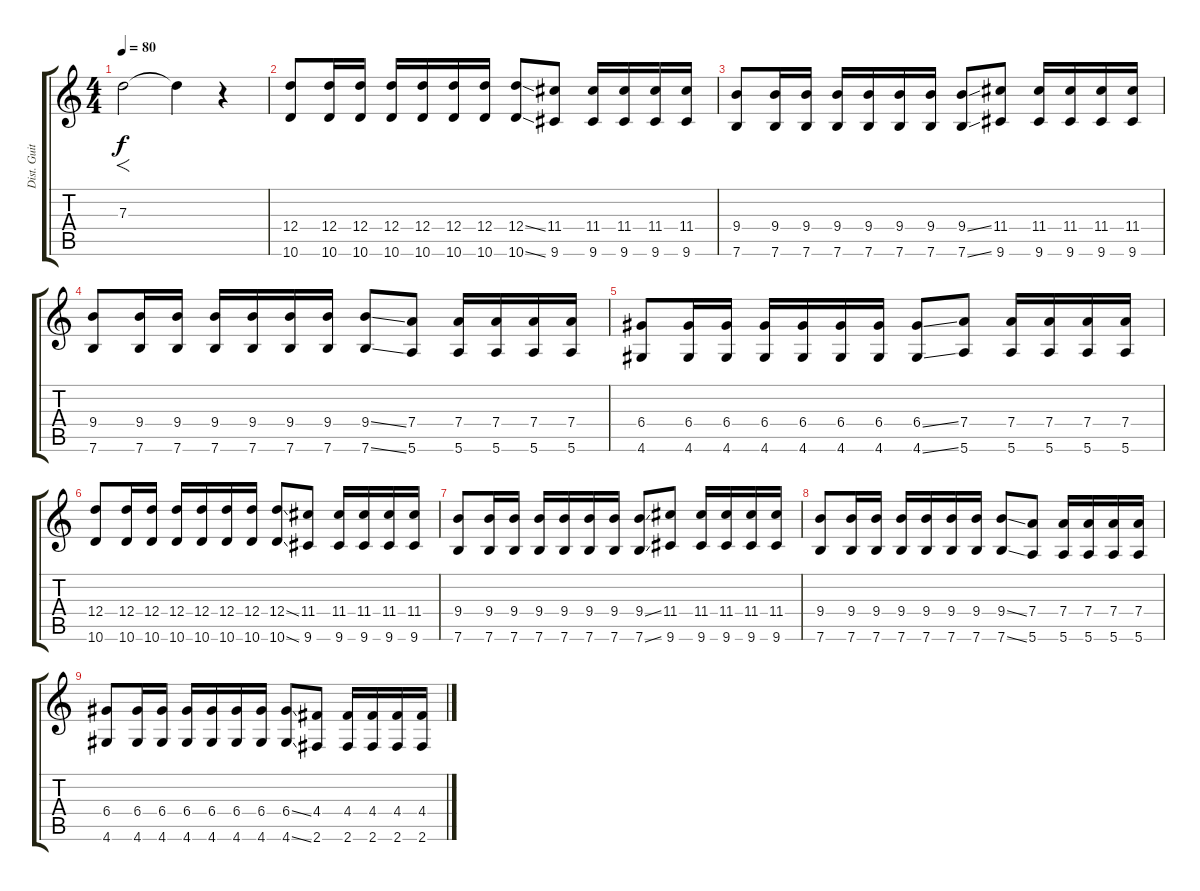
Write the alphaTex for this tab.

\track ("Dist. Guitar" "Dist. Guit") {instrument distortionguitar}
\staff {score tabs}
\tuning (E4 B3 G3 D3 A2 E2) {hide}
\ts (4 4)
\tempo 80
\clef g2
\ks c
7.3.2{f dy f} 7.3{t}.4 r.4 |
(12.4 10.6).8 (12.4 10.6).16 (12.4 10.6).16 (12.4 10.6).16 (12.4 10.6).16 (12.4 10.6).16 (12.4 10.6).16 (12.4{ss} 10.6{ss}).8 (11.4 9.6).8 (11.4 9.6).16 (11.4 9.6).16 (11.4 9.6).16 (11.4 9.6).16 |
(9.4 7.6).8 (9.4 7.6).16 (9.4 7.6).16 (9.4 7.6).16 (9.4 7.6).16 (9.4 7.6).16 (9.4 7.6).16 (9.4{ss} 7.6{ss}).8 (11.4 9.6).8 (11.4 9.6).16 (11.4 9.6).16 (11.4 9.6).16 (11.4 9.6).16 |
(9.4 7.6).8 (9.4 7.6).16 (9.4 7.6).16 (9.4 7.6).16 (9.4 7.6).16 (9.4 7.6).16 (9.4 7.6).16 (9.4{ss} 7.6{ss}).8 (7.4 5.6).8 (7.4 5.6).16 (7.4 5.6).16 (7.4 5.6).16 (7.4 5.6).16 |
(6.4 4.6).8 (6.4 4.6).16 (6.4 4.6).16 (6.4 4.6).16 (6.4 4.6).16 (6.4 4.6).16 (6.4 4.6).16 (6.4{ss} 4.6{ss}).8 (7.4 5.6).8 (7.4 5.6).16 (7.4 5.6).16 (7.4 5.6).16 (7.4 5.6).16 |
(12.4 10.6).8 (12.4 10.6).16 (12.4 10.6).16 (12.4 10.6).16 (12.4 10.6).16 (12.4 10.6).16 (12.4 10.6).16 (12.4{ss} 10.6{ss}).8 (11.4 9.6).8 (11.4 9.6).16 (11.4 9.6).16 (11.4 9.6).16 (11.4 9.6).16 |
(9.4 7.6).8 (9.4 7.6).16 (9.4 7.6).16 (9.4 7.6).16 (9.4 7.6).16 (9.4 7.6).16 (9.4 7.6).16 (9.4{ss} 7.6{ss}).8 (11.4 9.6).8 (11.4 9.6).16 (11.4 9.6).16 (11.4 9.6).16 (11.4 9.6).16 |
(9.4 7.6).8 (9.4 7.6).16 (9.4 7.6).16 (9.4 7.6).16 (9.4 7.6).16 (9.4 7.6).16 (9.4 7.6).16 (9.4{ss} 7.6{ss}).8 (7.4 5.6).8 (7.4 5.6).16 (7.4 5.6).16 (7.4 5.6).16 (7.4 5.6).16 |
(6.4 4.6).8 (6.4 4.6).16 (6.4 4.6).16 (6.4 4.6).16 (6.4 4.6).16 (6.4 4.6).16 (6.4 4.6).16 (6.4{ss} 4.6{ss}).8 (4.4 2.6).8 (4.4 2.6).16 (4.4 2.6).16 (4.4 2.6).16 (4.4 2.6).16
